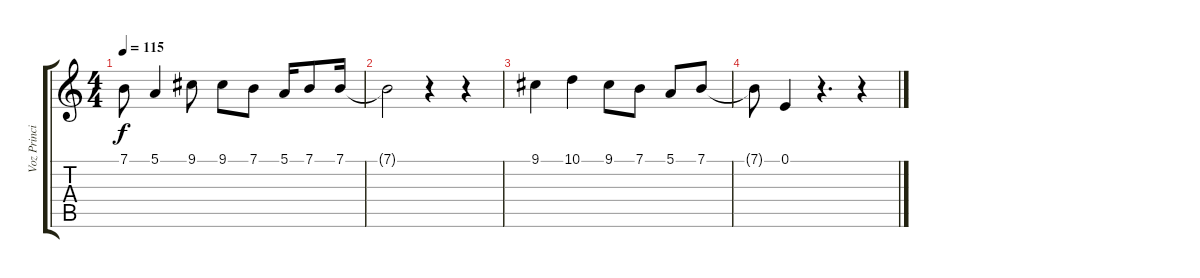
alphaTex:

\track ("Voz Principal" "Voz Princi") {instrument violin}
\staff {score tabs}
\tuning (E4 B3 G3 D3 A2 E2) {hide}
\ts (4 4)
\tempo 115
\clef g2
\ks c
7.1{t}.8{dy f} 5.1.4 9.1.8 9.1.8 7.1.8 5.1.16 7.1.8 7.1.16 |
7.1{t}.2 r.4 r.4 |
9.1.4 10.1.4 9.1.8 7.1.8 5.1.8 7.1.8 |
7.1{t}.8 0.1.4 r.4{d} r.4
